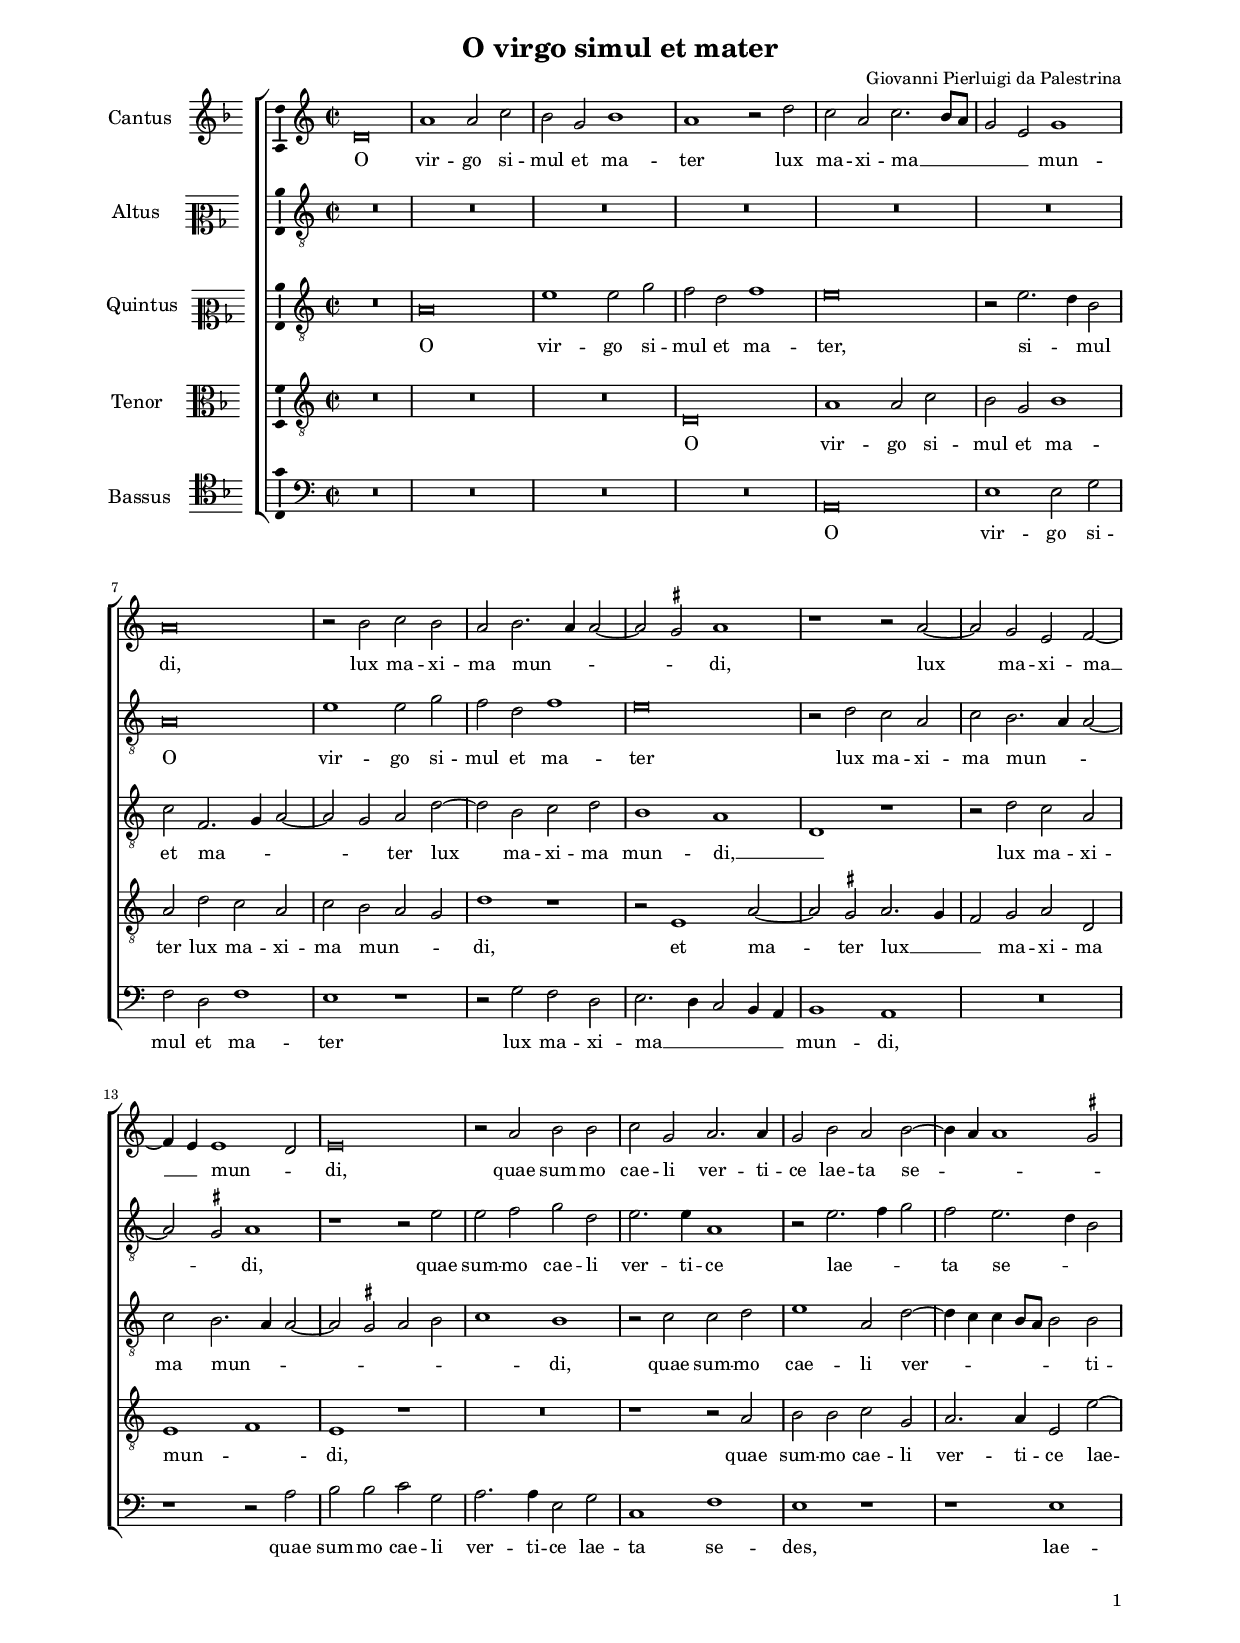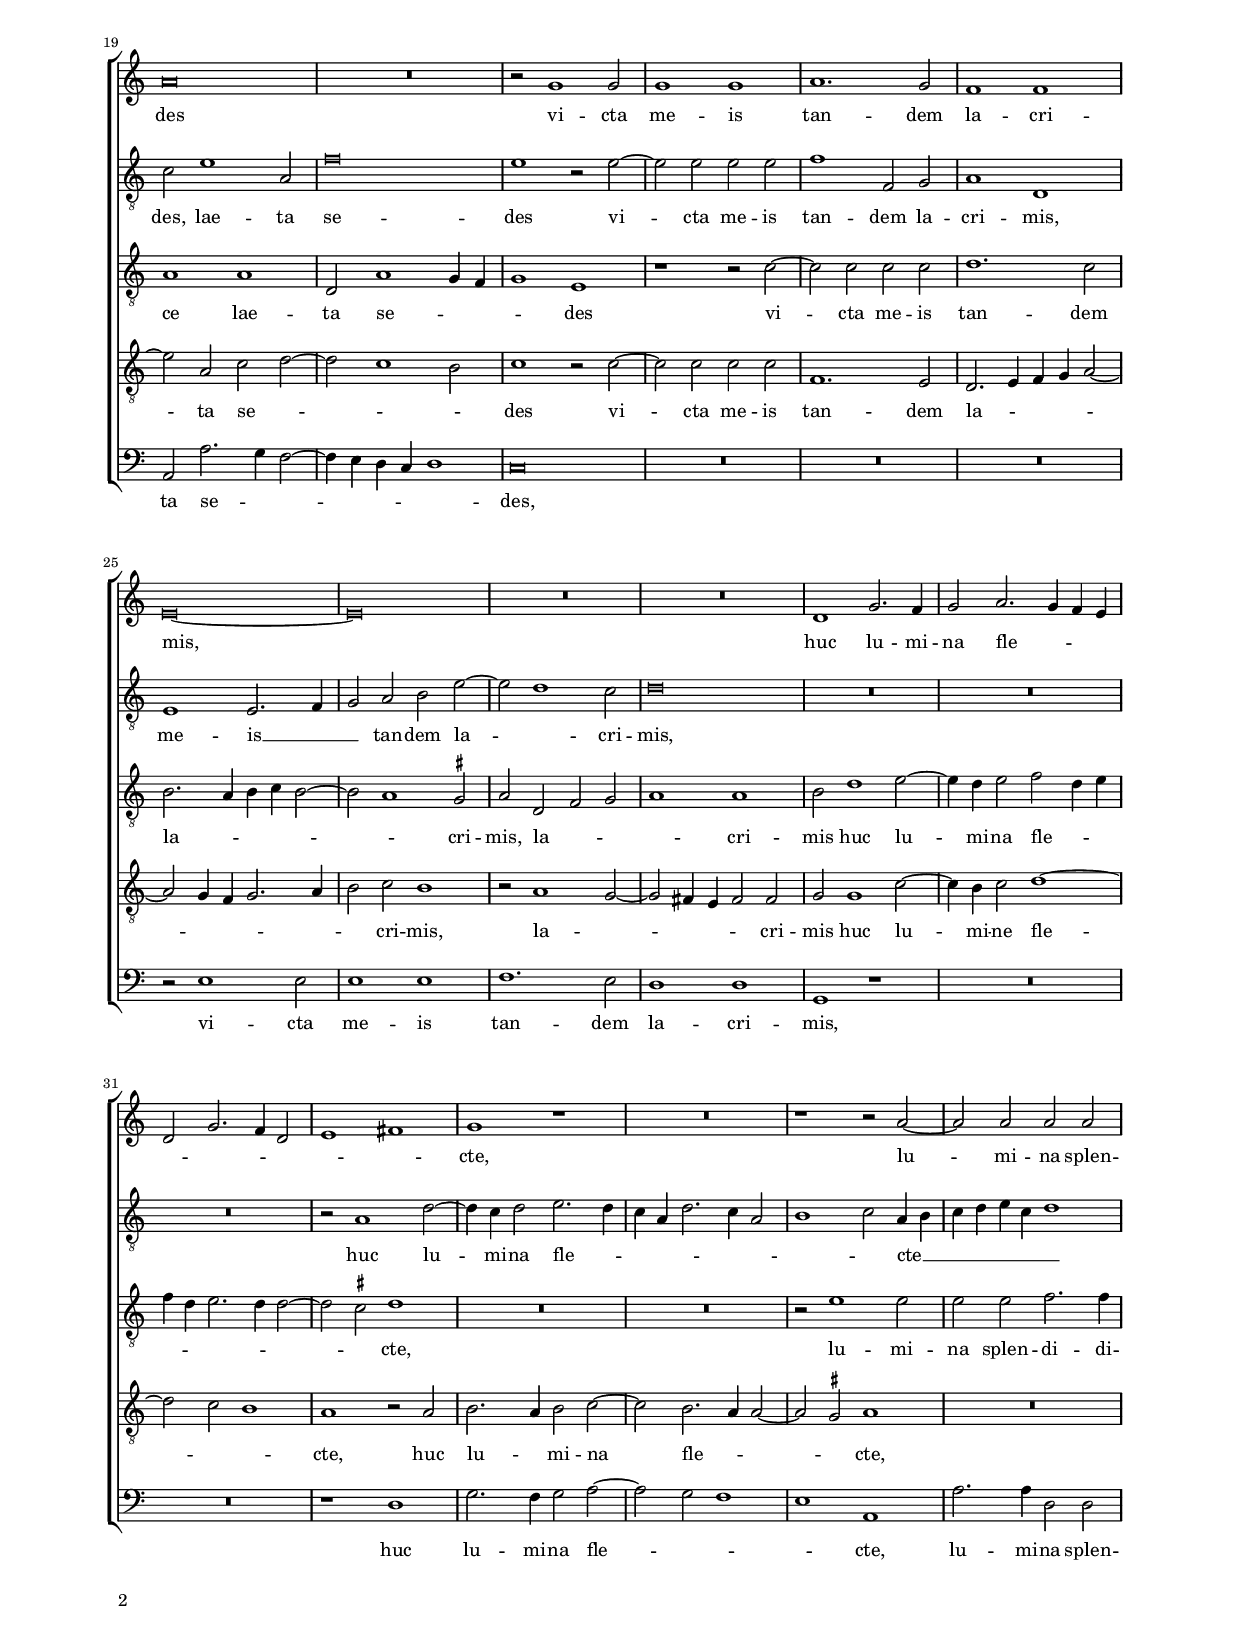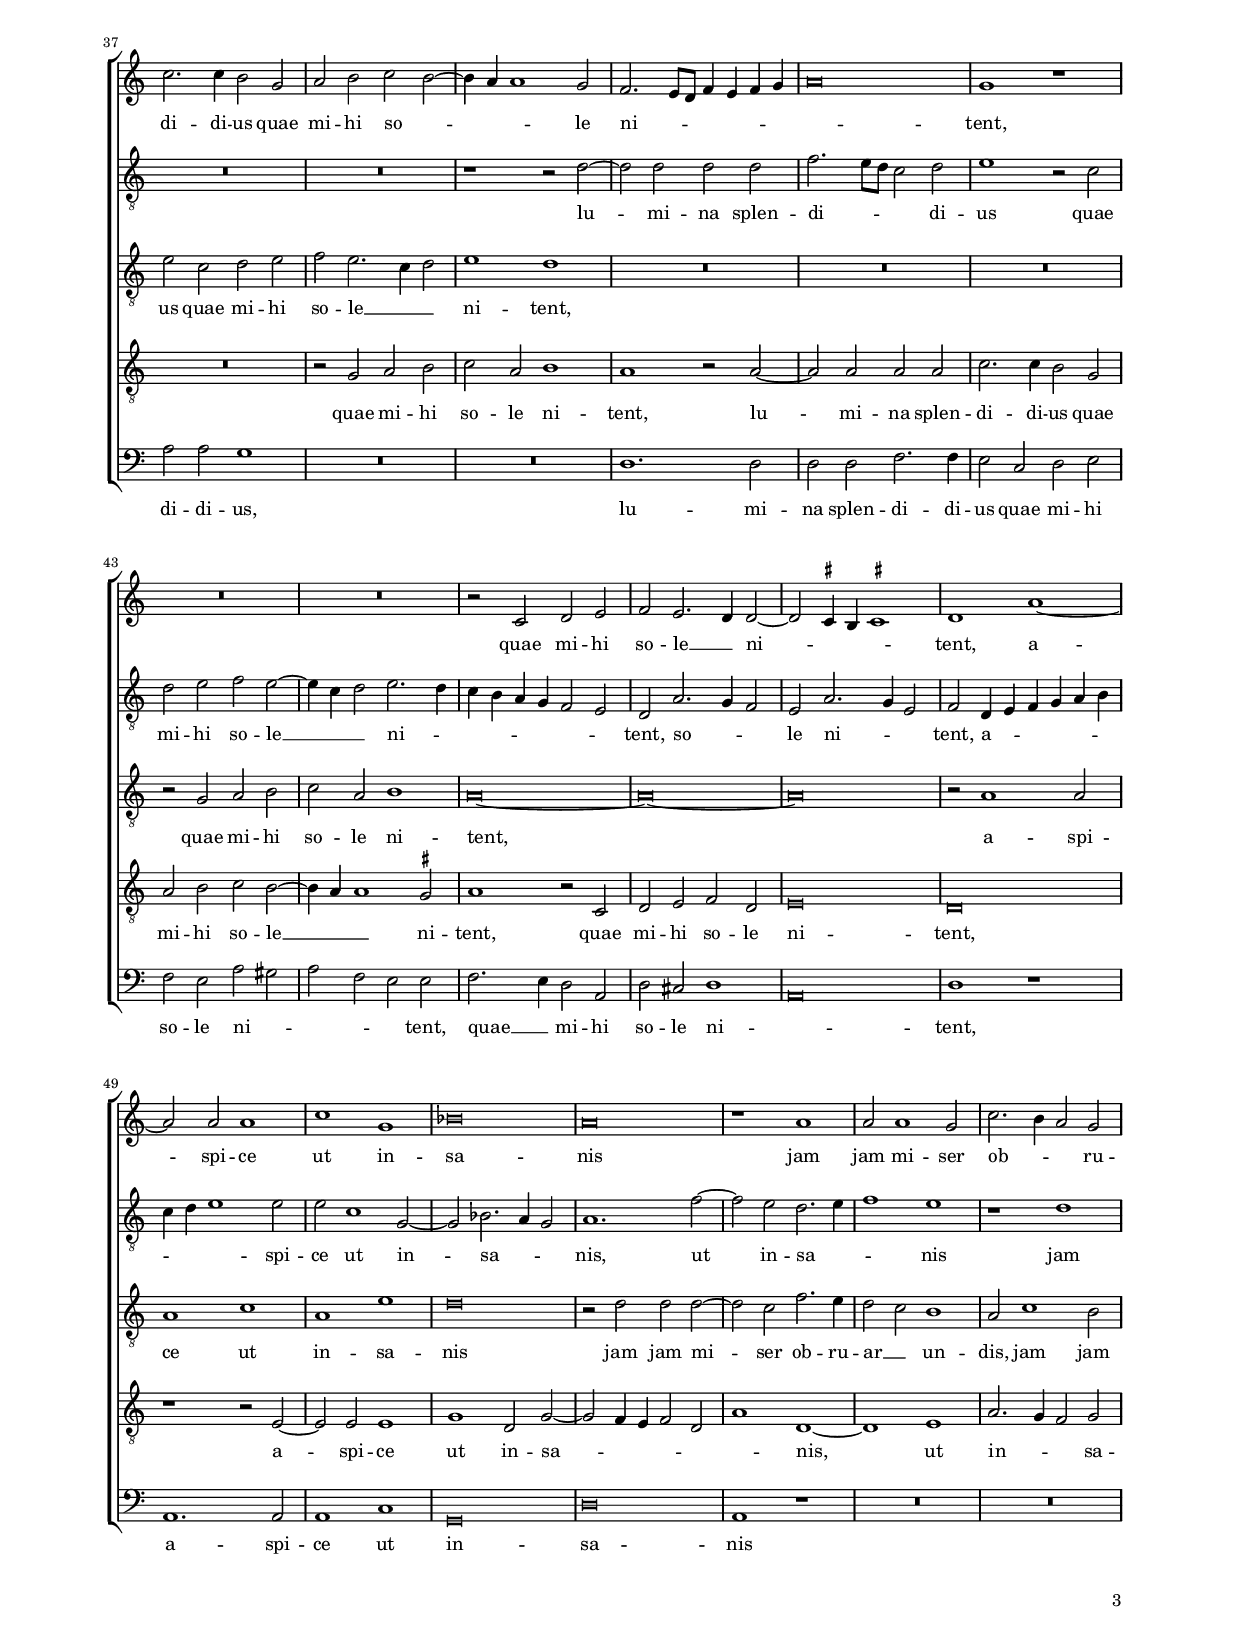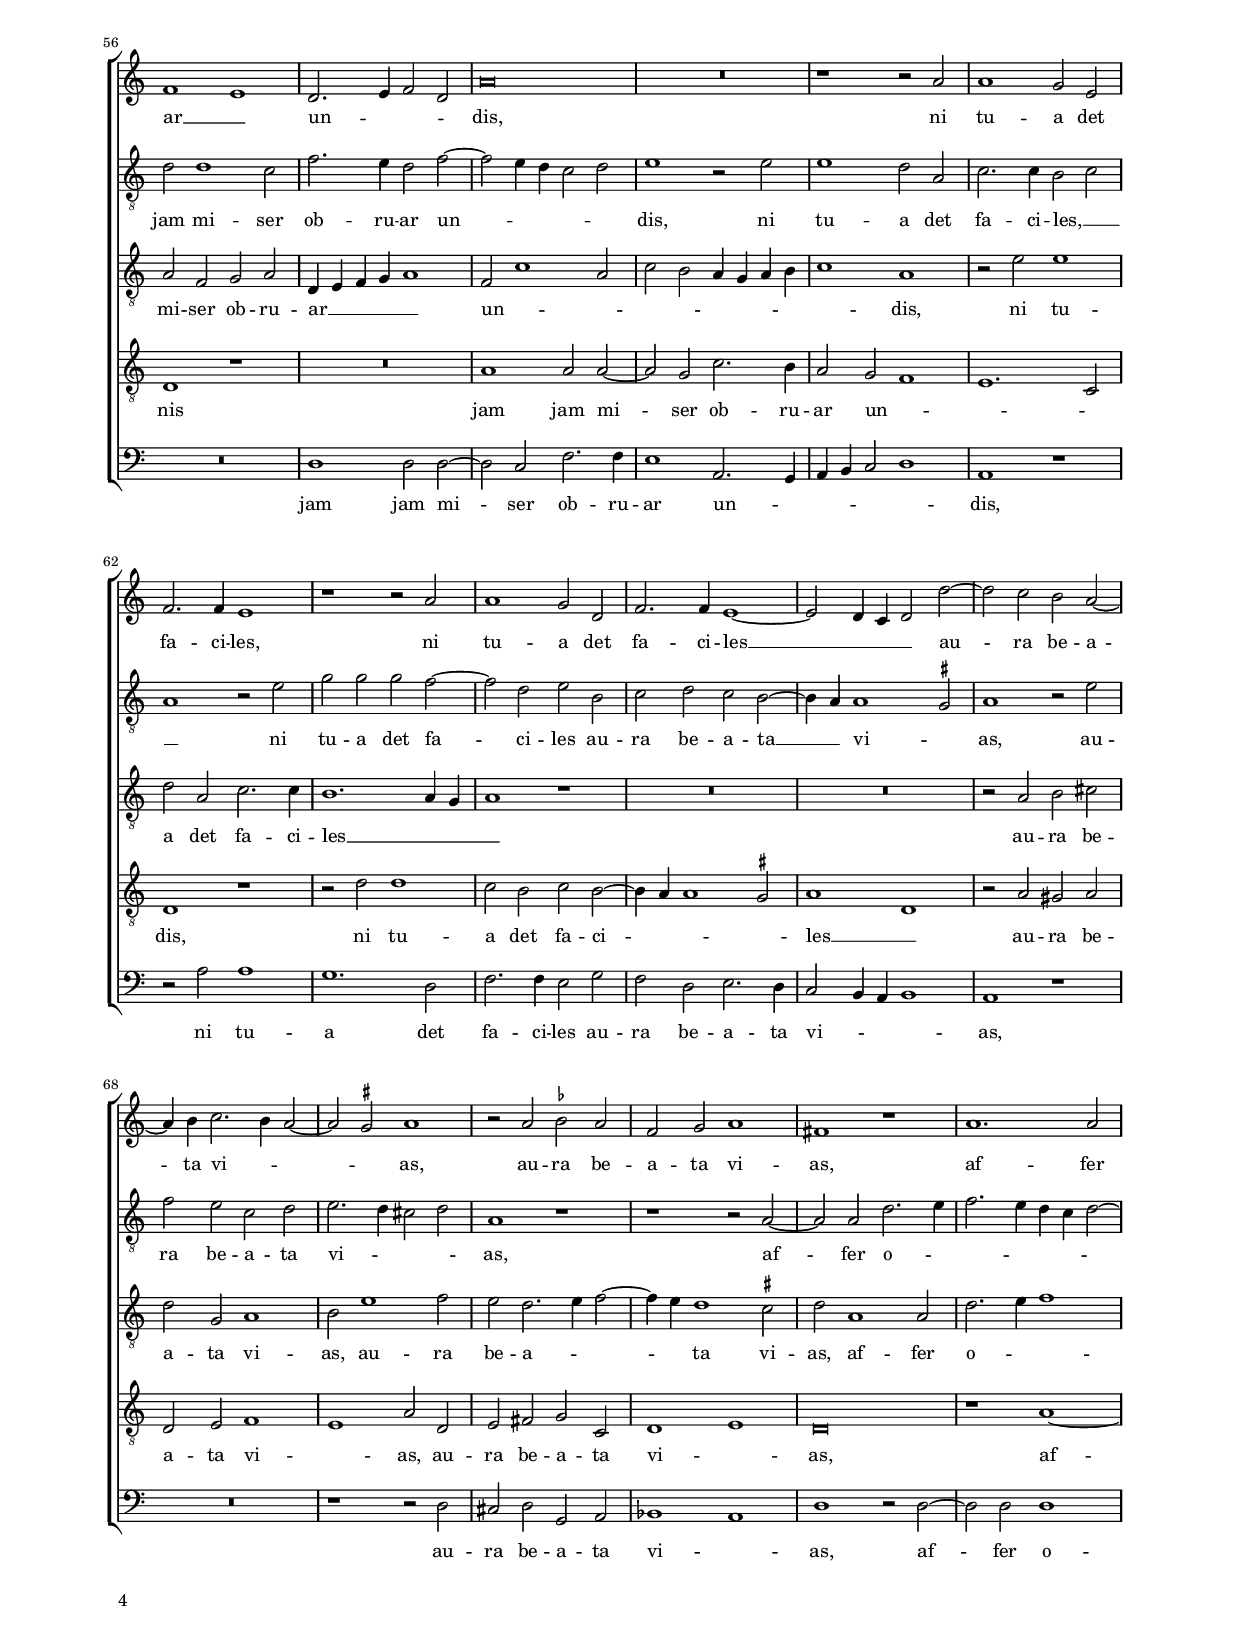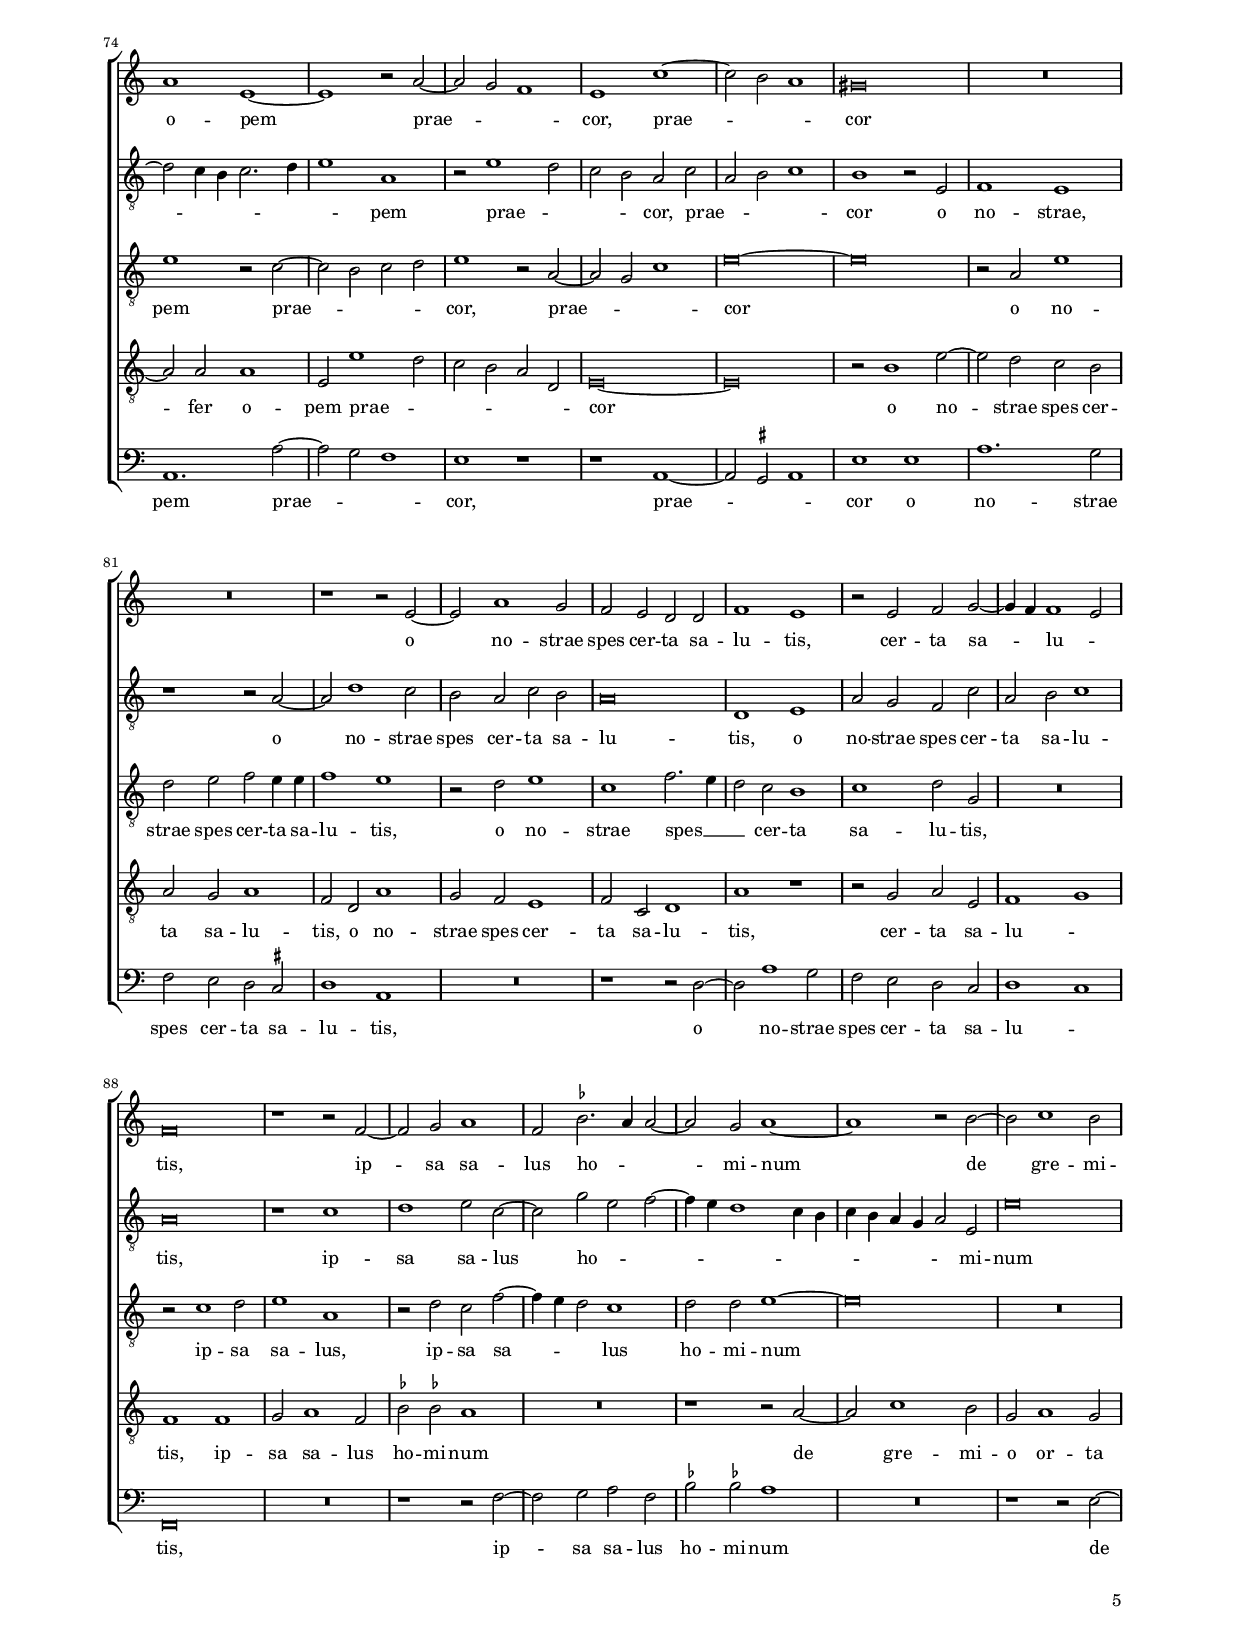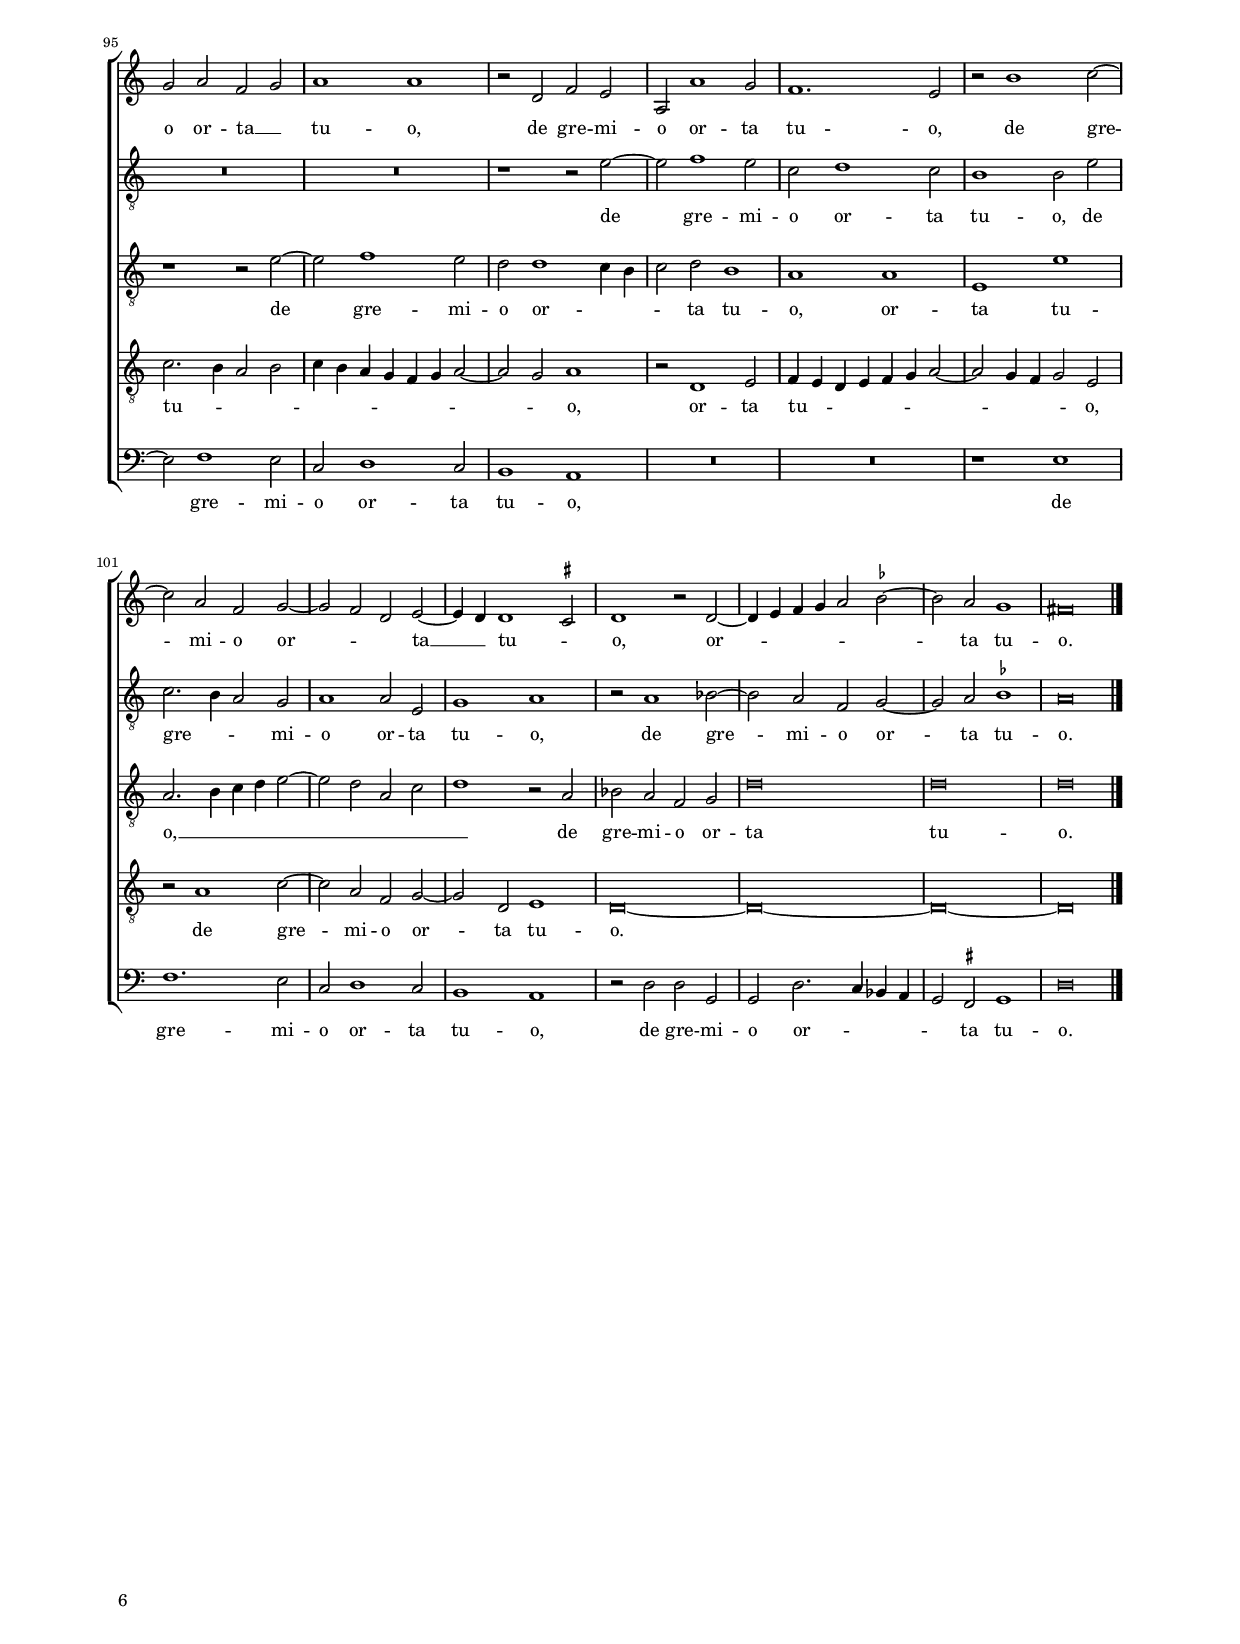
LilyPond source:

\header
{
	title="O virgo simul et mater"
	composer="Giovanni Pierluigi da Palestrina"
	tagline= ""
}

\version "2.24.2"
\include "deutsch.ly"
#(set-global-staff-size 15)
% #(set-default-paper-size "letter")
#(ly:set-option 'point-and-click #f)


\paper
	{
	top-margin = 1.8 \cm
	bottom-margin = 1.2 \cm
	left-margin = 2 \cm
	right-margin = 2 \cm
	ragged-bottom = ##f
	ragged-last-bottom = ##t
	print-page-number = ##f
	score-system-spacing = #'((basic-distance . 16) (minimum-distance . 14) (padding . 5) (strechability . 150))
	system-system-spacing = #'((basic-distance . 16) (minimum-distance . 14) (padding . 5) (strechability . 150))
	oddFooterMarkup=\markup   \fill-line { "" \fromproperty #'page:page-number-string }
	evenFooterMarkup=\markup  \fill-line { \fromproperty #'page:page-number-string "" }
	last-bottom-spacing = #'((basic-distance . 12) (minimum-distance . 7) (padding . 4))
%	systems-per-page = 3
	page-count = 6
%	min-systems-per-page = 3
	markup-system-spacing = #'(basic-distance . 12)
%	print-all-headers = ##t
%	print-first-page-number = ##t
%	first-page-number = 1
	}

	
global = {
	\key f \major
	\time 2/2 \set Score.measureLength = #(ly:make-moment 2/1)
	\skip 1*2*107 \bar "|."
	}

	ficta = { \once \set suggestAccidentals = ##t }

	forget = #(define-music-function (music) (ly:music?) #{
		\accidentalStyle forget
		$music
		\accidentalStyle default
		#})



incipitcantus = \markup { \score {
	{
	\set Staff.instrumentName = \markup { \fontsize #1 "Cantus" }
	\key f \major
	\clef violin
	s4 \bar ""
	}
	\layout  {
	raggedright = ##t
	indent = 1.6 \cm
	line-width = 2.5\cm
	\context { \Staff \remove Time_signature_engraver }
	\override Staff.Clef.Y-extent = #'(0 . 0)
	}} \hspace #1 }

	 
incipitaltus = \markup { \score {
	{
	\set Staff.instrumentName = \markup { \fontsize #1 "Altus" }
	\key f \major
	\clef mezzosoprano
	s4 \bar ""
	}
	\layout  {
	raggedright = ##t
	indent = 1.6 \cm
	line-width = 2.5\cm
	\context { \Staff \remove Time_signature_engraver }
	\override Staff.Clef.Y-extent = #'(0 . 0)
	}} \hspace #1 }


incipitquintus = \markup { \score {
	{
	\set Staff.instrumentName = \markup { \fontsize #1 "Quintus" }
	\key f \major
	\clef mezzosoprano
	s4 \bar ""
	}
	\layout  {
	raggedright = ##t
	indent = 1.6 \cm
	line-width = 2.5\cm
	\context { \Staff \remove Time_signature_engraver }
	\override Staff.Clef.Y-extent = #'(0 . 0)
	}} \hspace #1 }
	

incipittenor = \markup { \score {
	{
	\set Staff.instrumentName = \markup { \fontsize #1 "Tenor" }
	\key f \major
	\clef alto
	s4 \bar ""
	}
	\layout  {
	raggedright = ##t
	indent = 1.6 \cm
	line-width = 2.5\cm
	\context { \Staff \remove Time_signature_engraver }
	\override Staff.Clef.Y-extent = #'(0 . 0)
	}} \hspace #1 }
	 
	 
incipitbassus = \markup { \score {
	{
	\set Staff.instrumentName = \markup { \fontsize #1 "Bassus" }
	\key f \major
	\clef tenor
	s4 \bar ""
	}
	\layout  {
	raggedright = ##t
	indent = 1.6 \cm
	line-width = 2.5\cm
	\context { \Staff \remove Time_signature_engraver }
	\override Staff.Clef.Y-extent = #'(0 . 0)
	}} \hspace #1 }


cantus =  \relative c''
	{
	g\breve
	d'1 d2 f
	e2 c e1
	d1 r2 g
%5
	f2 d f2. e8 d |
	c2 a c1 \break \noPageBreak
	d\breve
	r2 e f e
	d2 e2. d4 d2~
%10
	d2 \ficta cis d1 |
	r1 r2 d~
	d2 c a b~ \break \noPageBreak
	b4 a a1 g2
	a\breve
%15
	r2 d e e |
	f2 c d2. d4
	c2 e d e~
	e4 d d1 \ficta cis2 \pageBreak
	d\breve
%20
	R\breve |
	r2 c1 c2
	c1 c
	d1. c2
	b1 b
%25
	a\breve~ |
	a\breve
	R\breve
	R\breve
	g1 c2. b4
%30
	c2 d2. c4 b a |
	g2 c2. b4 g2
	a1 h
	c1 r
	R\breve
%35
	r1 r2 d~ |
	d2 d d d
	f2. f4 e2 c
	d2 e f e~
	e4 d d1 c2
%40
	b2. a8 g b4 a b c |
	d\breve
	c1 r
	R\breve
	R\breve
%45
	r2 f, g a |
	b2 a2. g4 g2~
	g2 \ficta fis4 e \ficta fis!1
	g1 d'~
	d2 d d1
%50
	f1 c |
	es\breve
	d\breve
	r1 d
	d2 d1 c2
%55
	f2. e4 d2 c |
	b1 a
	g2. a4 b2 g
	d'\breve
	R\breve
%60
	r1 r2 d |
	d1 c2 a
	b2.b4 a1
	r1 r2 d
	d1 c2 g
%65
	b2. b4 a1~ |
	a2 g4 f g2 g'~
	g2 f e d~
	d4 e f2. e4 d2~
	d2 \ficta cis d1
%70
	r2 d \ficta es d |
	b2 c d1
	h1 r
	d1. d2
	d1 a~
%75
	a1 r2 d~ |
	d2 c b1
	a1 f'~
	f2 e d1
	cis\breve
%80
	R\breve |
	R\breve
	r1 r2 a~
	a2 d1 c2
	b2 a g g
%85
	b1 a |
	r2 a b c~
	c4 b b1 a2
	b\breve
	r1 r2 b~
%90
	b2 c d1 |
	b2 \ficta es2. d4 d2~
	d2 c d1~
	d1 r2 e~
	e2 f1 e2
%95
	c2 d b c |
	d1 d
	r2 g, b a
	d,2 d'1 c2
	b1. a2
%100
	r2 e'1 f2~ |
	f2 d b c~
	c2 b g a~
	a4 g g1 \ficta fis2
	g1 r2 g~
%105
	g4 a b c d2 \ficta es~ |
	\ficta es2 d c1
	h\breve |
	}


altus =  \relative c'
	{
	R\breve
	R\breve
	R\breve
	R\breve
%5
	R\breve |
	R\breve
	d\breve
	a'1 a2 c
	b2 g b1
%10
	a\breve |
	r2 g f d
	f2 e2. d4 d2~
	d2 \ficta cis d1
	r1 r2 a'
%15
	a2 b c g |
	a2. a4 d,1
	r2 a'2. b4 c2
	b2 a2. g4 e2
	f2 a1 d,2
%20
	b'\breve |
	a1 r2 a~
	a2 a a a
	b1 b,2 c
	d1 g,
%25
	a1 a2. b4 |
	c2 d e a~
	a2 g1 f2
	g\breve
	R\breve
%30
	R\breve |
	R\breve
	r2 d1 g2~
	g4 f g2 a2. g4
	f4 d g2. f4 d2
%35
	e1 f2 d4 e |
	f4 g a f g1
	R\breve
	R\breve
	r1 r2 g~
%40
	g2 g g g |
	b2. a8 g f2 g
	a1 r2 f
	g2 a b a~
	a4 f g2 a2. g4
%45
	f4 e d c b2 a |
	g2 d'2. c4 b2
	a2 d2. c4 a2
	b2 g4 a b c d e
	f4 g a1 a2
%50
	a2 f1 c2~ |
	c2 es2. d4 c2
	d1. b'2~
	b2 a g2. a4
	b1 a
%55
	r1 g |
	g2 g1 f2
	b2. a4 g2 b~
	b2 a4 g f2 g
	a1 r2 a
%60
	a1 g2 d |
	f2. f4 e2 f
	d1 r2 a'
	c2 c c b~
	b2 g a e
%65
	f2 g f e~ |
	e4 d d1 \ficta cis2
	d1 r2 a'
	b2 a f g
	a2. g4 fis2 g
%70
	d1 r |
	r1 r2 d~
	d2 d g2. a4
	b2. a4 g f g2~
	g2 f4 e f2. g4
%75
	a1 d, |
	r2 a'1 g2
	f2 e d f
	d2 e f1
	e1 r2 a,
%80
	b1 a |
	r1 r2 d~
	d2 g1 f2
	e2 d f e
	d\breve
%85
	g,1 a |
	d2 c b f'
	d2 e f1
	d\breve
	r1 f
%90
	g1 a2 f~ |
	f2 c' a b~
	b4 a g1 f4 e
	f4 e d c d2 a
	a'\breve
%95
	R\breve |
	R\breve
	r1 r2 a~
	a2 b1 a2
	f2 g1 f2
%100
	e1 e2 a |
	f2. e4 d2 c
	d1 d2 a
	c1 d
	r2 d1 es2~
%105
	es2 d b c~ |
	c2 d \ficta es1
	d\breve |
	}


quintus =  \relative c'
	{
	R\breve
	d\breve
	a'1 a2 c
	b2 g b1
	a\breve
%6
	r2 a2. g4 e2 |
	f2 b,2. c4 d2~
	d2 c d g~
	g2 e f g
	e1 d
%11
	g,1 r |
	r2 g' f d
	f2 e2. d4 d2~
	d2 \ficta cis d e
	f1 e
%16
	r2 f f g |
	a1 d,2 g~
	g4 f f e8 d e2 e
	d1 d
	g,2 d'1 c4 b
%21
	c1 a |
	r1 r2 f'~
	f2 f f f
	g1. f2
	e2. d4 e f e2~ 
%26
	e2 d1 \ficta cis2 |
	d2 g, b c
	d1 d
	e2 g1 a2~
	a4 g a2 b g4 a
%31
	b4 g a2. g4 g2~ |
	g2 \ficta fis g1
	R\breve
	R\breve
	r2 a1 a2
%36
	a2 a b2. b4 |
	a2 f g a
	b2 a2. f4 g2
	a1 g
	R\breve
%41
	R\breve |
	R\breve
	r2 c, d e
	f2 d e1
	d\breve~
%46
	d\breve~ |
	d\breve
	r2 d1 d2
	d1 f
	d1 a'
%51
	g\breve |
	r2 g g g~
	g2 f b2. a4
	g2 f e1
	d2 f1 e2
%56
	d2 b c d |
	g,4 a b c d1
	b2 f'1 d2
	f2 e d4 c d e
	f1 d
%61
	r2 a' a1 |
	g2 d f2. f4
	e1. d4 c
	d1 r
	R\breve
%66
	R\breve |
	r2 d e fis
	g2 c, d1
	e2 a1 b2
	a2 g2. a4 b2~
%71
	b4 a g1 \ficta fis2 |
	g2 d1 d2
	g2. a4 b1
	a1 r2 f~
	f2 e f g
%76
	a1 r2 d,~ |
	d2 c f1
	a\breve~
	a\breve
	r2 d, a'1
%81
	g2 a b a4 a |
	b1 a
	r2 g a1
	f1 b2. a4
	g2 f e1
%86
	f1 g2 c, |
	R\breve
	r2 f1 g2
	a1 d,
	r2 g f b~
%91
	b4 a g2 f1 |
	g2 g a1~
	a\breve
	R\breve
	r1 r2 a~
%96
	a2 b1 a2 |
	g2 g1 f4 e
	f2 g e1
	d1 d
	a1 a'
%101
	d,2. e4 f g a2~ |
	a2 g2 d f
	g1 r2 d
	es2 d b c
	g'\breve
%106
	g\breve |
	g\breve |
	}


tenor  =  \relative c'
	{
	R\breve
	R\breve
	R\breve
	g\breve
%5
	d'1 d2 f |
	e2 c e1
	d2 g f d
	f2 e d c
	g'1 r
%10
	r2 a,1 d2~ |
	d2  \ficta cis d2. \forget c4
	b2 c d g,
	a1 b
	a1 r
%15
	R\breve |
	r1 r2 d
	e2 e f c
	d2. d4 a2 a'~
	a2 d, f g~
%20
	g2 f1 e2 |
	f1 r2 f~
	f2 f f f
	b,1. a2
	g2. a4 b c d2~
%25
	d2 c4 b c2. d4 |
	e2 f e1
	r2 d1 c2~
	c2 h4 a h2 h
	c2 c1 f2~
%30
	f4 e f2 g1~ |
	g2 f e1
	d1 r2 d
	e2. d4 e2 f~
	f2 e2. d4 d2~
%35
	d2 \ficta cis d1 |
	R\breve
	R\breve
	r2 c d e
	f2 d e1
%40
	d1 r2 d~ |
	d2 d d d
	f2. f4 e2 c
	d2 e f e~
	e4 d d1 \ficta cis2
%45
	d1 r2 f,
	g2 a b g
	a\breve
	g\breve
	r1 r2 a~
%50
	a2 a a1 |
	c1 g2 c~
	c2 b4 a b2 g
	d'1 g,~
	g1 a
%55
	d2. c4 b2 c |
	g1 r
	R\breve
	d'1 d2 d~
	d2 c f2. e4
%60
	d2 c b1 |
	a1. f2
	g1 r
	r2 g' g1
	f2 e f e~
%65
	e4 d d1 \ficta cis2 |
	d1 g,
	r2 d' cis d
	g,2 a b1
	a1 d2 g,
%70
	a2 h c f, |
	g1 a
	g\breve
	r1 d'~
	d2 d d1
%75
	a2 a'1 g2 |
	f2 e d g,
	a\breve~
	a\breve
	r2 e'1 a2~
%80
	a2 g f e |
	d2 c d1
	b2 g d'1
	c2 b a1
	b2 f g1
%85
	d'1 r |
	r2 c d a
	b1 c
	b1 b
	c2 d1 b2
%90
	\ficta es2 \ficta es! d1 |
	R\breve
	r1 r2 d~
	d2 f1 e2
	c2 d1 c2
%95
	f2. e4 d2 e |
	f4 e d c b c d2~
	d2 c d1
	r2 g,1 a2
	b4 a g a b c d2~
%100
	d2 c4 b c2 a |
	r2 d1 f2~
	f2 d b c~
	c2 g a1
	g\breve~
%105
	g\breve~ |
	g\breve~
	g\breve |
	}


bassus  =  \relative c
	{
	R\breve
	R\breve
	R\breve
	R\breve
%5
	d\breve |
	a'1 a2 c
	b2 g b1
	a1 r
	r2 c b g
%10
	a2. g4 f2 e4 d |
	e1 d
	R\breve
	r1 r2 d'
	e2 e f c
%15
	d2. d4 a2 c |
	f,1 b
	a1 r
	r1 a
	d,2 d'2. c4 b2~
%20
	b4 a g f g1 |
	f\breve
	R\breve
	R\breve
	R\breve
%25
	r2 a1 a2 |
	a1 a
	b1. a2
	g1 g
	c,1 r
%30
	R\breve |
	R\breve
	r1 g'
	c2. b4 c2 d~
	d2 c b1
%35
	a1 d, |
	d'2. d4 g,2 g
	d'2 d c1
	R\breve
	R\breve
%40
	g1. g2 |
	g2 g b2. b4
	a2 f g a
	b2 a d cis
	d2 b a a
%45
	b2. a4 g2 d |
	g2 fis g1
	d\breve
	g1 r
	d1. d2
%50
	d1 f |
	c\breve
	g'\breve
	d1 r
	R\breve
%55
	R\breve |
	R\breve
	g1 g2 g~
	g2 f b2. b4
	a1 d,2. c4
%60
	d4 e f2 g1 |
	d1 r
	r2 d' d1
	c1. g2
	b2. b4 a2 c
%65
	b2 g a2. g4 |
	f2 e4 d e1
	d1 r
	R\breve
	r1 r2 g
%70
	fis2 g c, d |
	es1 d
	g1 r2 g~
	g2 g g1
	d1. d'2~
%75
	d2 c b1 |
	a1 r
	r1 d,~
	d2 \ficta cis d1
	a'1 a
%80
	d1. c2 |
	b2 a g \ficta fis
	g1 d
	R\breve
	r1 r2 g~
%85
	g2 d'1 c2 |
	b2 a g f
	g1 f
	b,\breve
	R\breve
%90
	r1 r2 b'~ |
	b2 c d b
	\ficta es2 \ficta es! d1
	R\breve
	r1 r2 a~
%95
	a2 b1 a2 |
	f2 g1 f2
	e1 d
	R\breve
	R\breve
%100
	r1 a' |
	b1. a2
	f2 g1 f2
	e1 d
	r2 g g c,
%105
	c2 g'2. f4 es d |
	c2 \ficta h c1
	g'\breve |
	}


lyricscantus = \lyricmode {
	O vir -- go si -- mul et ma -- ter lux ma -- xi -- ma __ _ _ _ _ mun -- di,
	lux ma -- xi -- ma mun -- _ _ _ di,
	lux ma -- xi -- ma __ _ mun -- _ di,
	quae sum -- mo cae -- li ver -- ti -- ce lae -- ta se -- _ _ _ des
	vi -- cta me -- is tan -- dem la -- cri -- mis,
	huc lu -- mi -- na fle -- _ _ _ _ _ _ _ _ _ cte,
	lu -- mi -- na splen -- di -- di -- us quae mi -- hi so -- _ _ _ le ni -- _ _ _ _ _ _ _ tent,
	quae mi -- hi so -- le __ _ ni -- _ _ _ tent,
	a -- spi -- ce ut in -- sa -- nis jam jam mi -- ser ob -- _ _ ru -- ar __ _ un -- _ _ _ dis,
	ni tu -- a det fa -- ci -- les,
	ni tu -- a det fa -- ci -- les __ _ _ _ au -- ra be -- a -- ta vi -- _ _ _ as,
	au -- ra be -- a -- ta vi -- as,
	af -- fer o -- pem prae -- _ _ cor,
	prae -- _ _ cor o no -- strae spes cer -- ta sa -- lu -- tis,
	cer -- ta sa -- _ lu -- _ tis,
	ip -- sa sa -- lus ho -- _ _ mi -- num de gre -- mi -- o or -- ta __ _ tu -- o,
	de gre -- mi -- o or -- ta tu -- o,
	de gre -- mi -- o or -- _ _ ta __ _ tu -- _ o,
	or -- _ _ _ _ _ ta tu -- o.
	}


lyricsaltus = \lyricmode {
	O vir -- go si -- mul et ma -- ter lux ma -- xi -- ma mun -- _ _ _ di,
	quae sum -- mo cae -- li ver -- ti -- ce lae -- _ _ ta se -- _ _ des,
	lae -- ta se -- des
	vi -- cta me -- is tan -- dem la -- cri -- mis,
	me -- is __ _ _ tan -- dem la -- _ cri -- mis,
	huc lu -- mi -- na fle -- _ _ _ _ _ _ _ _ cte __ _ _ _ _ _ _
	lu -- mi -- na splen -- di -- _ _ _ di -- us quae mi -- hi so -- le __ _ _ ni -- _ _ _ _ _ _ _ tent,
	so -- _ _ le ni -- _ _ tent,
	a -- _ _ _ _ _ _ _ _ spi -- ce ut in -- sa -- _ _ nis,
	ut in -- sa -- _ _ nis jam jam mi -- ser ob -- ru -- ar un -- _ _ _ _ dis,
	ni tu -- a det fa -- ci -- les, __ _ _
	ni tu -- a det fa -- ci -- les au -- ra be -- a -- ta __ _ vi -- _ as,
	au -- ra be -- a -- ta vi -- _ _ _ as,
	af -- fer o -- _ _ _ _ _ _ _ _ _ _ _ pem prae -- _ _ _ cor,
	prae -- _ _ _ cor o no -- strae,
	o no -- strae spes cer -- ta sa -- lu -- tis,
	o no -- strae spes cer -- ta sa -- lu -- tis,
	ip -- sa sa -- lus ho -- _ _ _ _ _ _ _ _ _ _ _ mi -- num
	de gre -- mi -- o or -- ta tu -- o,
	de gre -- _ _ mi -- o or -- ta tu -- o,
	de gre -- mi -- o or -- ta tu -- o.
	}


lyricsquintus = \lyricmode {
	O vir -- go si -- mul et ma -- ter,
	si -- _ mul et ma -- _ _ _ ter lux ma -- xi -- ma mun -- di, __ _
	lux ma -- xi -- ma mun -- _ _ _ _ _ _ di,
	quae sum -- mo cae -- li ver -- _ _ _ _ _ ti -- ce lae -- ta se -- _ _ _ des
	vi -- cta me -- is tan -- dem la -- _ _ _ _ _ cri -- mis,
	la -- _ _ _ cri -- mis huc lu -- mi -- na fle -- _ _ _ _ _ _ _ _ cte,
	lu -- mi -- na splen -- di -- di -- us quae mi -- hi so -- le __ _ _ ni -- tent,
	quae mi -- hi so -- le ni -- tent,
	a -- spi -- ce ut in -- sa -- nis jam jam mi -- ser ob -- ru -- ar __ _ un -- dis,
	jam jam mi -- ser ob -- ru -- ar __ _ _ _ _ un -- _ _ _ _ _ _ _ _ _ dis,
	ni tu -- a det fa -- ci -- les __ _ _ _ au -- ra be -- a -- ta vi -- as,
	au -- ra be -- a -- _ _ _ ta vi -- as,
	af -- fer o -- _ _ pem prae -- _ _ _ cor,
	prae -- _ _ cor o no -- strae spes cer -- ta sa -- lu -- tis,
	o no -- strae spes __ _ _ cer -- ta sa -- lu -- tis,
	ip -- sa sa -- lus,
	ip -- sa sa -- _ _ lus ho -- mi -- num de gre -- mi -- o or -- _ _ _ ta tu -- o,
	or -- ta tu -- o, __ _ _ _ _ _ _ _ _
	de gre -- mi -- o or -- ta tu -- o.
	}


lyricstenor = \lyricmode {
	O vir -- go si -- mul et ma -- ter lux ma -- xi -- ma mun -- _ _ di,
	et ma -- ter lux __ _ _ ma -- xi -- ma mun -- _ di,
	quae sum -- mo cae -- li ver -- ti -- ce lae -- ta se -- _ _ _ des
	vi -- cta me -- is tan -- dem la -- _ _ _ _ _ _ _ _ _ cri -- mis,
	la -- _ _ _ _ cri -- mis huc lu -- mi -- ne fle -- _ _ cte,
	huc lu -- _ mi -- na fle -- _ _ _ cte,
	quae mi -- hi so -- le ni -- tent,
	lu -- mi -- na splen -- di -- di -- us quae mi -- hi so -- le __ _ _ ni -- tent,
	quae mi -- hi so -- le ni -- tent,
	a -- spi -- ce ut in -- sa -- _ _ _ _ _ nis,
	ut in -- _ _ sa -- nis jam jam mi -- ser ob -- ru -- ar un -- _ _ _ dis,
	ni tu -- a det fa -- ci -- _ _ _ les __ _ au -- ra be -- a -- ta vi -- _ as,
	au -- ra be -- a -- ta vi -- _ as,
	af -- fer o -- pem prae -- _ _ _ _ _ cor o no -- strae spes cer -- ta sa -- lu -- tis,
	o no -- strae spes cer -- ta sa -- lu -- tis,
	cer -- ta sa -- lu -- _ tis,
	ip -- sa sa -- lus ho -- mi -- num de gre -- mi -- o or -- ta tu -- _ _ _ _ _ _ _ _ _ _ _ o,
	or -- ta tu -- _ _ _ _ _ _ _ _ _ o,
	de gre -- mi -- o or -- ta tu -- o.
	}


lyricsbassus = \lyricmode {
	O vir -- go si -- mul et ma -- ter lux ma -- xi -- ma __ _ _ _ _ mun -- di,
	quae sum -- mo cae -- li ver -- ti -- ce lae -- ta se -- des,
	lae -- ta se -- _ _ _ _ _ _ des,
	vi -- cta me -- is tan -- dem la -- cri -- mis,
	huc lu -- mi -- na fle -- _ _ _ cte,
	lu -- mi -- na splen -- di -- di -- us,
	lu -- mi -- na splen -- di -- di -- us quae mi -- hi so -- le ni -- _ _ _ _ tent,
	quae __ _ mi -- hi so -- le ni -- _ tent,
	a -- spi -- ce ut in -- sa -- nis jam jam mi -- ser ob -- ru -- ar un -- _ _ _ _ _ dis,
	ni tu -- a det fa -- ci -- les au -- ra be -- a -- ta vi -- _ _ _ as,
	au -- ra be -- a -- ta vi -- _ as,
	af -- fer o -- pem prae -- _ _ cor,
	prae -- _ _ cor o no -- strae spes cer -- ta sa -- lu -- tis,
	o no -- strae spes cer -- ta sa -- lu -- _ tis,
	ip -- sa sa -- lus ho -- mi -- num 
	de gre -- mi -- o or -- ta tu -- o,
	de gre -- mi -- o or -- ta tu -- o,
	de gre -- mi -- o or -- _ _ _ _ ta tu -- o.
	}


\score
{  
	\transpose f c {
	\new ChoirStaff \with { \override StaffGrouper.staff-staff-spacing.basic-distance = #12 }
	<<

	\new Staff << \global
	\new Voice="v1" {
		\set Staff.instrumentName=\incipitcantus
%		\set Staff.instrumentName= "S"
		\set Staff.midiInstrument = "reed organ"
		\clef violin
		\cantus }
	\new Lyrics \lyricsto "v1" {\lyricscantus }
	>>


	\new Staff << \global
	\new Voice="v2" {
		\set Staff.instrumentName=\incipitaltus
%		\set Staff.instrumentName= "A"
		\set Staff.midiInstrument = "reed organ"
		\clef "G_8" % violin 
		\altus}
	\new Lyrics \lyricsto "v2" {\lyricsaltus }
	>>


	\new Staff << \global
	\new Voice="v5" {
		\set Staff.instrumentName=\incipitquintus
%		\set Staff.instrumentName= "Q"
		\set Staff.midiInstrument = "reed organ"
		\clef "G_8" % violin
		\quintus}
	\new Lyrics \lyricsto "v5" {\lyricsquintus }
	>>


	\new Staff << \global
	\new Voice="v3" {
		\set Staff.instrumentName=\incipittenor
%		\set Staff.instrumentName= "T"
		\set Staff.midiInstrument = "reed organ"
		\clef "G_8"
		\tenor }
	\new Lyrics \lyricsto "v3" {\lyricstenor }
	>>


	\new Staff << \global
	\new Voice="v4" {
		\set Staff.instrumentName=\incipitbassus
%		\set Staff.instrumentName= "B"
		\set Staff.midiInstrument = "reed organ"
		\clef bass 
		\bassus }
	\new Lyrics \lyricsto "v4" {\lyricsbassus}
	>>

	>>
	} % transpose

	\layout
	{
	indent = 2.5\cm
	\context { \Lyrics \override VerticalAxisGroup.nonstaff-relatedstaff-spacing.padding = #1.4 }
%	\context { \Lyrics \override LyricText.font-size = #1 }
	\context { \Staff \override TimeSignature.break-visibility = #end-of-line-invisible }
	\context { \Staff \consists Ambitus_engraver }
	\context { \Score \override BarNumber.padding = #2 }
	\context { \Voice \override NoteHead.style = #'baroque }
	}

\midi
	{
	\tempo 2 = 90
	}

}


% EOF
